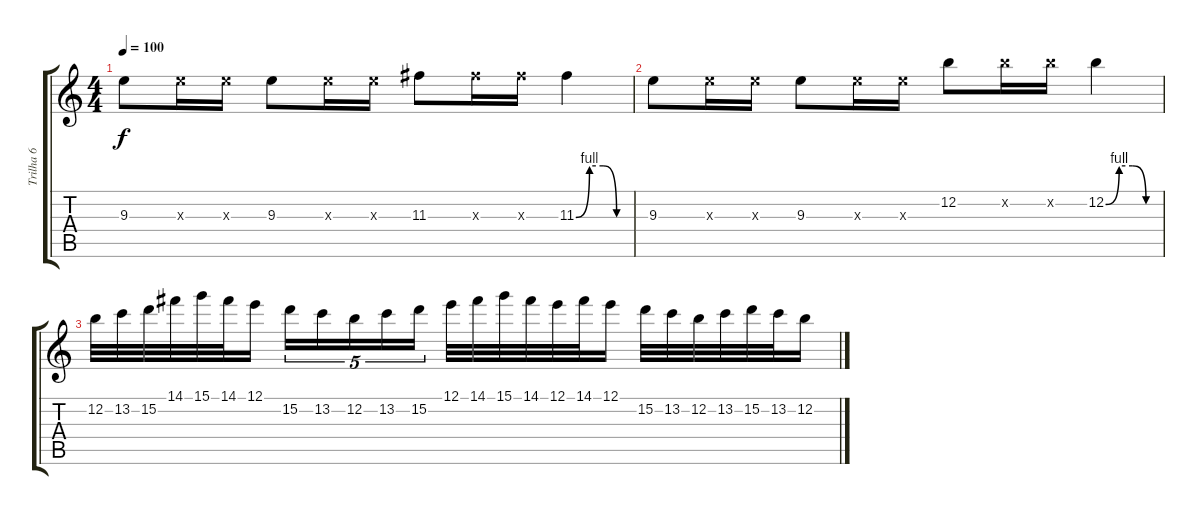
\track ("Trilha 6" "Trilha 6") {instrument distortionguitar}
\staff {score tabs}
\tuning (E4 B3 G3 D3 A2 E2) {hide}
\ts (4 4)
\tempo 100
\clef g2
\ks c
9.3.8{dy f} 9.3{x}.16 9.3{x}.16 9.3.8 9.3{x}.16 9.3{x}.16 11.3.8 11.3{x}.16 11.3{x}.16 11.3{be (custom 0 0 15 4 30 4 45 0 60 0)}.4 |
9.3.8 9.3{x}.16 9.3{x}.16 9.3.8 9.3{x}.16 9.3{x}.16 12.2.8 12.2{x}.16 12.2{x}.16 12.2{be (custom 0 0 15 4 30 4 45 0 60 0)}.4 |
12.2.32 13.2.32 15.2.32 14.1.32 15.1.32 14.1.32 12.1.16 15.2.16{tu (5 4)} 13.2.16{tu (5 4)} 12.2.16{tu (5 4)} 13.2.16{tu (5 4)} 15.2.16{tu (5 4)} 12.1.32 14.1.32 15.1.32 14.1.32 12.1.32 14.1.32 12.1.16 15.2.32 13.2.32 12.2.32 13.2.32 15.2.32 13.2.32 12.2.16
